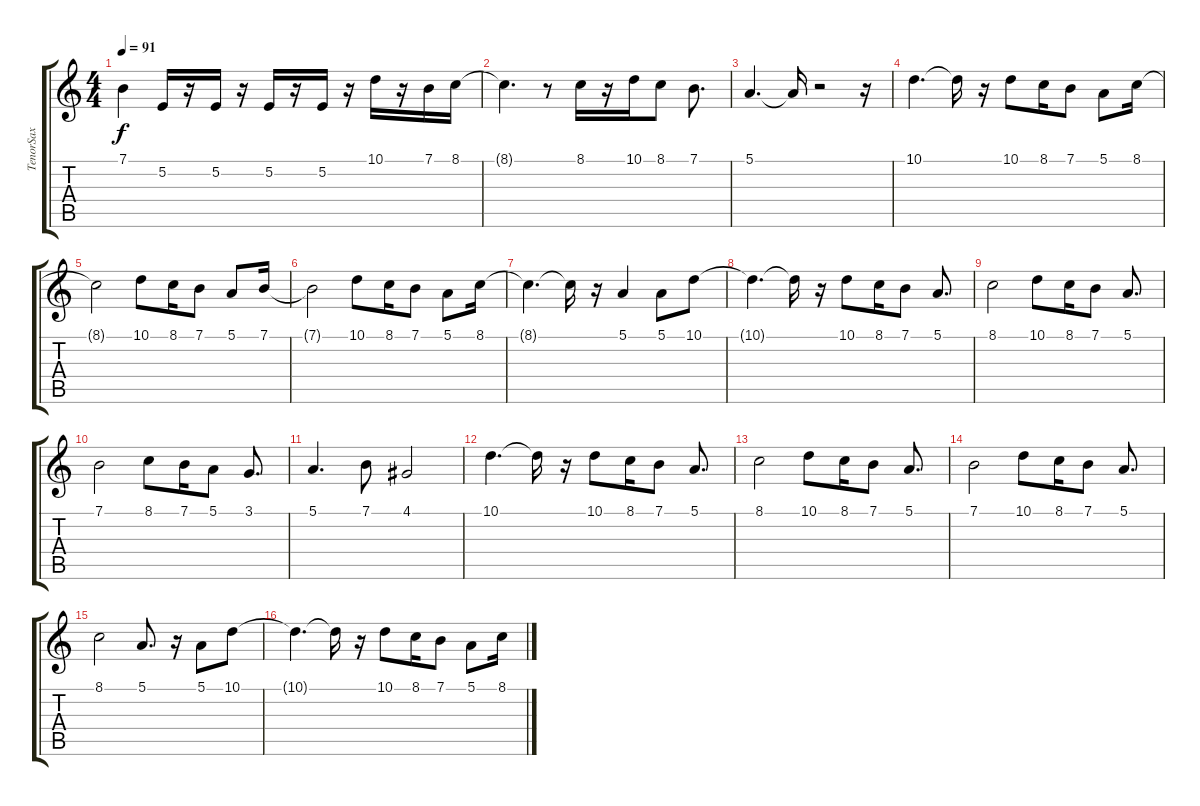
\track ("TenorSax" "TenorSax") {instrument tenorsax}
\staff {score tabs}
\tuning (E4 B3 G3 D3 A2 E2) {hide}
\ts (4 4)
\tempo 91
\clef g2
\ks c
7.1.4{dy f} 5.2.16 r.16 5.2.16 r.16 5.2.16 r.16 5.2.16 r.16 10.1.16 r.16 7.1.16 8.1.16 |
8.1{t}.4{d} r.8 8.1.16 r.16 10.1.16 8.1.8 7.1.8{d} |
5.1.4{d} 5.1{t}.16 r.2 r.16 |
10.1.4{d} 10.1{t}.16 r.16 10.1.8 8.1.16 7.1.8 5.1.8 8.1.16 |
8.1{t}.2 10.1.8 8.1.16 7.1.8 5.1.8 7.1.16 |
7.1{t}.2 10.1.8 8.1.16 7.1.8 5.1.8 8.1.16 |
8.1{t}.4{d} 8.1{t}.16 r.16 5.1.4 5.1.8 10.1.8 |
10.1{t}.4{d} 10.1{t}.16 r.16 10.1.8 8.1.16 7.1.8 5.1.8{d} |
8.1.2 10.1.8 8.1.16 7.1.8 5.1.8{d} |
7.1.2 8.1.8 7.1.16 5.1.8 3.1.8{d} |
5.1.4{d} 7.1.8 4.1.2 |
10.1.4{d} 10.1{t}.16 r.16 10.1.8 8.1.16 7.1.8 5.1.8{d} |
8.1.2 10.1.8 8.1.16 7.1.8 5.1.8{d} |
7.1.2 10.1.8 8.1.16 7.1.8 5.1.8{d} |
8.1.2 5.1.8{d} r.16 5.1.8 10.1.8 |
10.1{t}.4{d} 10.1{t}.16 r.16 10.1.8 8.1.16 7.1.8 5.1.8 8.1.16
